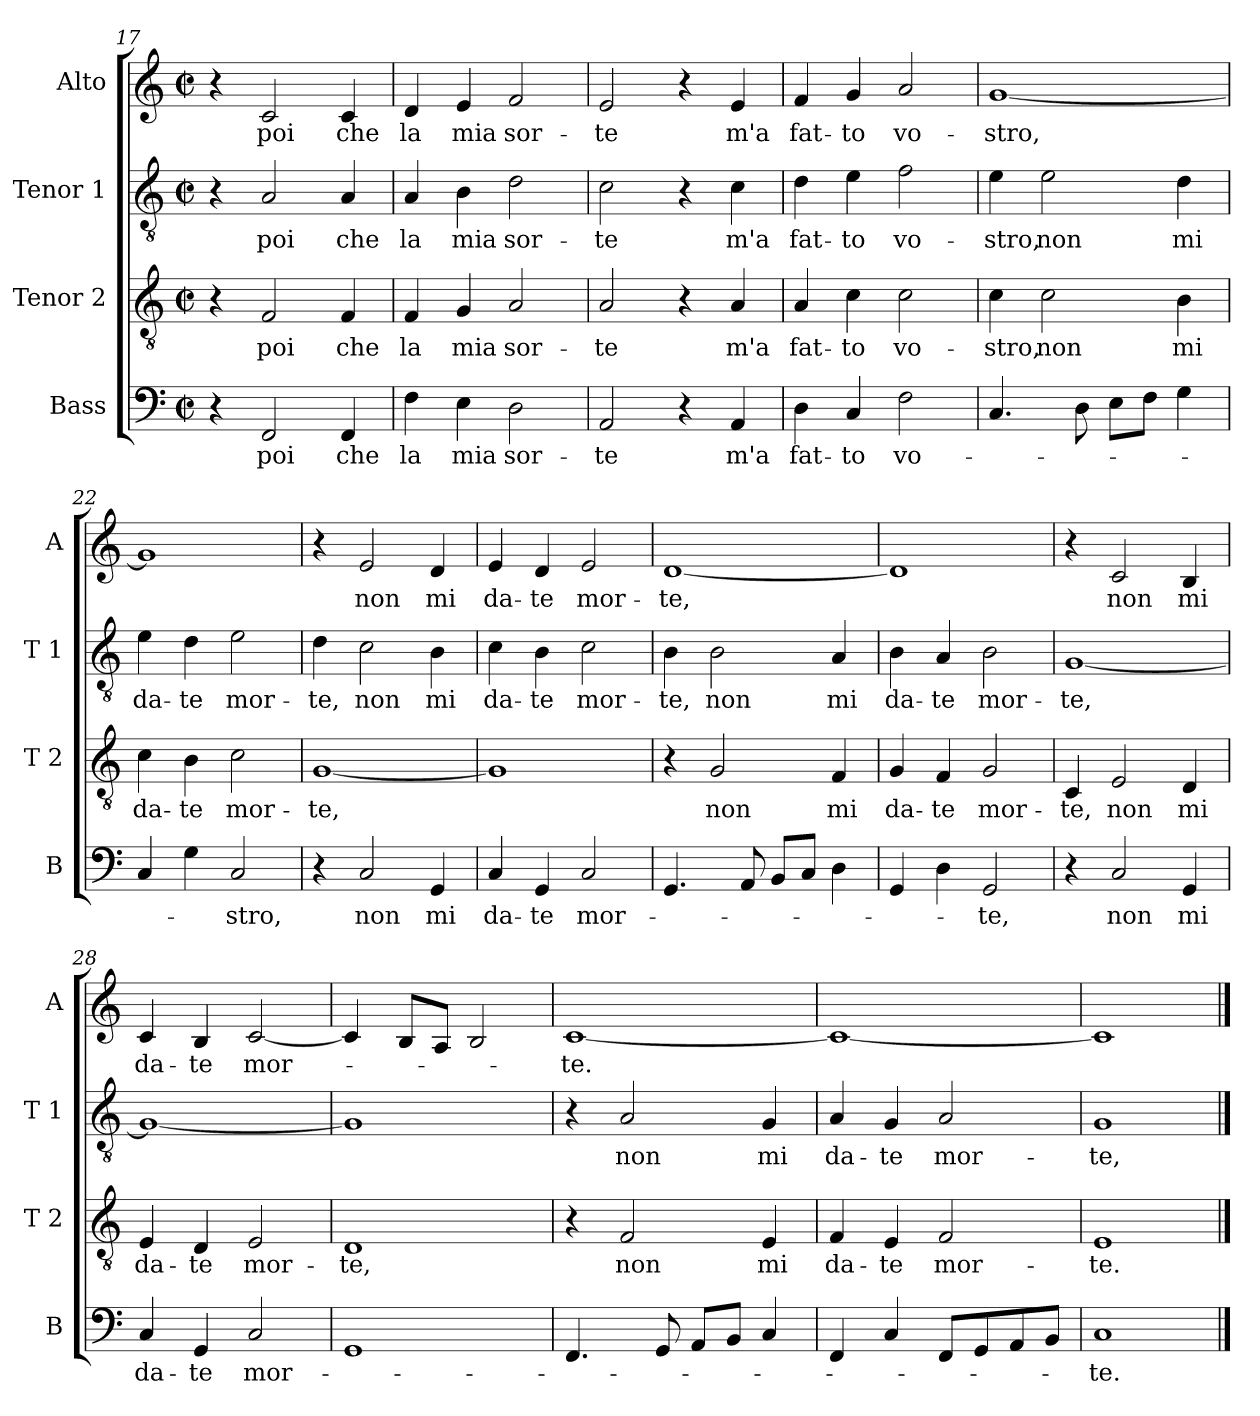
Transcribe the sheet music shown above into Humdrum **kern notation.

**kern	**text	**kern	**text	**kern	**text	**kern	**text
*part4	*part4	*part3	*part3	*part2	*part2	*part1	*part1
*staff4	*staff4	*staff3	*staff3	*staff2	*staff2	*staff1	*staff1
*I"Bass	*	*I"Tenor 2	*	*I"Tenor 1	*	*I"Alto	*
*I'B	*	*I'T 2	*	*I'T 1	*	*I'A	*
*clefF4	*	*clefGv2	*	*clefGv2	*	*clefG2	*
*k[]	*	*k[]	*	*k[]	*	*k[]	*
*C:	*	*C:	*	*C:	*	*C:	*
*M2/2	*	*M2/2	*	*M2/2	*	*M2/2	*
*met(c|)	*	*met(c|)	*	*met(c|)	*	*met(c|)	*
=17	=17	=17	=17	=17	=17	=17	=17
4r	.	4r	.	4r	.	4r	.
!	!LO:LY:b	!	!LO:LY:b	!	!LO:LY:b	!	!LO:LY:b
2FF/	poi	2F/	poi	2A/	poi	2c/	poi
!	!LO:LY:b	!	!LO:LY:b	!	!LO:LY:b	!	!LO:LY:b
4FF/	che	4F/	che	4A/	che	4c/	che
=18	=18	=18	=18	=18	=18	=18	=18
!	!LO:LY:b	!	!LO:LY:b	!	!LO:LY:b	!	!LO:LY:b
4F\	la	4F/	la	4A/	la	4d/	la
!	!LO:LY:b	!	!LO:LY:b	!	!LO:LY:b	!	!LO:LY:b
4E\	mia	4G/	mia	4B\	mia	4e/	mia
!	!LO:LY:b	!	!LO:LY:b	!	!LO:LY:b	!	!LO:LY:b
2D\	sor-	2A/	sor-	2d\	sor-	2f/	sor-
=19	=19	=19	=19	=19	=19	=19	=19
!	!LO:LY:b	!	!LO:LY:b	!	!LO:LY:b	!	!LO:LY:b
2AA/	-te	2A/	-te	2c\	-te	2e/	-te
4r	.	4r	.	4r	.	4r	.
!	!LO:LY:b	!	!LO:LY:b	!	!LO:LY:b	!	!LO:LY:b
4AA/	m'a	4A/	m'a	4c\	m'a	4e/	m'a
=20	=20	=20	=20	=20	=20	=20	=20
!	!LO:LY:b	!	!LO:LY:b	!	!LO:LY:b	!	!LO:LY:b
4D\	fat-	4A/	fat-	4d\	fat-	4f/	fat-
!	!LO:LY:b	!	!LO:LY:b	!	!LO:LY:b	!	!LO:LY:b
4C/	-to	4c\	-to	4e\	-to	4g/	-to
!	!LO:LY:b	!	!LO:LY:b	!	!LO:LY:b	!	!LO:LY:b
2F\	vo-	2c\	vo-	2f\	vo-	2a/	vo-
=21	=21	=21	=21	=21	=21	=21	=21
!	!	!	!LO:LY:b	!	!LO:LY:b	!	!LO:LY:b
4.C/	.	4c\	-stro,	4e\	-stro,	[1g	-stro,
!	!	!	!LO:LY:b	!	!LO:LY:b	!	!
.	.	2c\	non	2e\	non	.	.
8D\	.	.	.	.	.	.	.
8E\L	.	.	.	.	.	.	.
8F\J	.	.	.	.	.	.	.
!	!	!	!LO:LY:b	!	!LO:LY:b	!	!
4G\	.	4B\	mi	4d\	mi	.	.
!!LO:LB:g=z
=22	=22	=22	=22	=22	=22	=22	=22
!	!	!	!LO:LY:b	!	!LO:LY:b	!	!
4C/	.	4c\	da-	4e\	da-	1g]	.
!	!	!	!LO:LY:b	!	!LO:LY:b	!	!
4G\	.	4B\	-te	4d\	-te	.	.
!	!LO:LY:b	!	!LO:LY:b	!	!LO:LY:b	!	!
2C/	-stro,	2c\	mor-	2e\	mor-	.	.
=23	=23	=23	=23	=23	=23	=23	=23
!	!	!	!LO:LY:b	!	!LO:LY:b	!	!
4r	.	[1G	-te,	4d\	-te,	4r	.
!	!LO:LY:b	!	!	!	!LO:LY:b	!	!LO:LY:b
2C/	non	.	.	2c\	non	2e/	non
!	!LO:LY:b	!	!	!	!LO:LY:b	!	!LO:LY:b
4GG/	mi	.	.	4B\	mi	4d/	mi
=24	=24	=24	=24	=24	=24	=24	=24
!	!LO:LY:b	!	!	!	!LO:LY:b	!	!LO:LY:b
4C/	da-	1G]	.	4c\	da-	4e/	da-
!	!LO:LY:b	!	!	!	!LO:LY:b	!	!LO:LY:b
4GG/	-te	.	.	4B\	-te	4d/	-te
!	!LO:LY:b	!	!	!	!LO:LY:b	!	!LO:LY:b
2C/	mor-	.	.	2c\	mor-	2e/	mor-
=25	=25	=25	=25	=25	=25	=25	=25
!	!	!	!	!	!LO:LY:b	!	!LO:LY:b
4.GG/	.	4r	.	4B\	-te,	[1d	-te,
!	!	!	!LO:LY:b	!	!LO:LY:b	!	!
.	.	2G/	non	2B\	non	.	.
8AA/	.	.	.	.	.	.	.
8BB/L	.	.	.	.	.	.	.
8C/J	.	.	.	.	.	.	.
!	!	!	!LO:LY:b	!	!LO:LY:b	!	!
4D\	.	4F/	mi	4A/	mi	.	.
=26	=26	=26	=26	=26	=26	=26	=26
!	!	!	!LO:LY:b	!	!LO:LY:b	!	!
4GG/	.	4G/	da-	4B\	da-	1d]	.
!	!	!	!LO:LY:b	!	!LO:LY:b	!	!
4D\	.	4F/	-te	4A/	-te	.	.
!	!LO:LY:b	!	!LO:LY:b	!	!LO:LY:b	!	!
2GG/	-te,	2G/	mor-	2B\	mor-	.	.
=27	=27	=27	=27	=27	=27	=27	=27
!	!	!	!LO:LY:b	!	!LO:LY:b	!	!
4r	.	4C/	-te,	[1G	-te,	4r	.
!	!LO:LY:b	!	!LO:LY:b	!	!	!	!LO:LY:b
2C/	non	2E/	non	.	.	2c/	non
!	!LO:LY:b	!	!LO:LY:b	!	!	!	!LO:LY:b
4GG/	mi	4D/	mi	.	.	4B/	mi
!!LO:PB:g=z
=28	=28	=28	=28	=28	=28	=28	=28
!	!LO:LY:b	!	!LO:LY:b	!	!	!	!LO:LY:b
4C/	da-	4E/	da-	1G_	.	4c/	da-
!	!LO:LY:b	!	!LO:LY:b	!	!	!	!LO:LY:b
4GG/	-te	4D/	-te	.	.	4B/	-te
!	!LO:LY:b	!	!LO:LY:b	!	!	!	!LO:LY:b
2C/	mor-	2E/	mor-	.	.	[2c/	mor-
=29	=29	=29	=29	=29	=29	=29	=29
!	!	!	!LO:LY:b	!	!	!	!
1GG	.	1D	-te,	1G]	.	4c/]	.
.	.	.	.	.	.	8B/L	.
.	.	.	.	.	.	8A/J	.
.	.	.	.	.	.	2B/	.
=30	=30	=30	=30	=30	=30	=30	=30
!	!	!	!	!	!	!	!LO:LY:b
4.FF/	.	4r	.	4r	.	[1c	-te.
!	!	!	!LO:LY:b	!	!LO:LY:b	!	!
.	.	2F/	non	2A/	non	.	.
8GG/	.	.	.	.	.	.	.
8AA/L	.	.	.	.	.	.	.
8BB/J	.	.	.	.	.	.	.
!	!	!	!LO:LY:b	!	!LO:LY:b	!	!
4C/	.	4E/	mi	4G/	mi	.	.
=31	=31	=31	=31	=31	=31	=31	=31
!	!	!	!LO:LY:b	!	!LO:LY:b	!	!
4FF/	.	4F/	da-	4A/	da-	1c_	.
!	!	!	!LO:LY:b	!	!LO:LY:b	!	!
4C/	.	4E/	-te	4G/	-te	.	.
!	!	!	!LO:LY:b	!	!LO:LY:b	!	!
8FF/L	.	2F/	mor-	2A/	mor-	.	.
8GG/	.	.	.	.	.	.	.
8AA/	.	.	.	.	.	.	.
8BB/J	.	.	.	.	.	.	.
=32	=32	=32	=32	=32	=32	=32	=32
!	!LO:LY:b	!	!LO:LY:b	!	!LO:LY:b	!	!
1C	-te.	1E	-te.	1G	-te,	1c]	.
==	==	==	==	==	==	==	==
*-	*-	*-	*-	*-	*-	*-	*-
